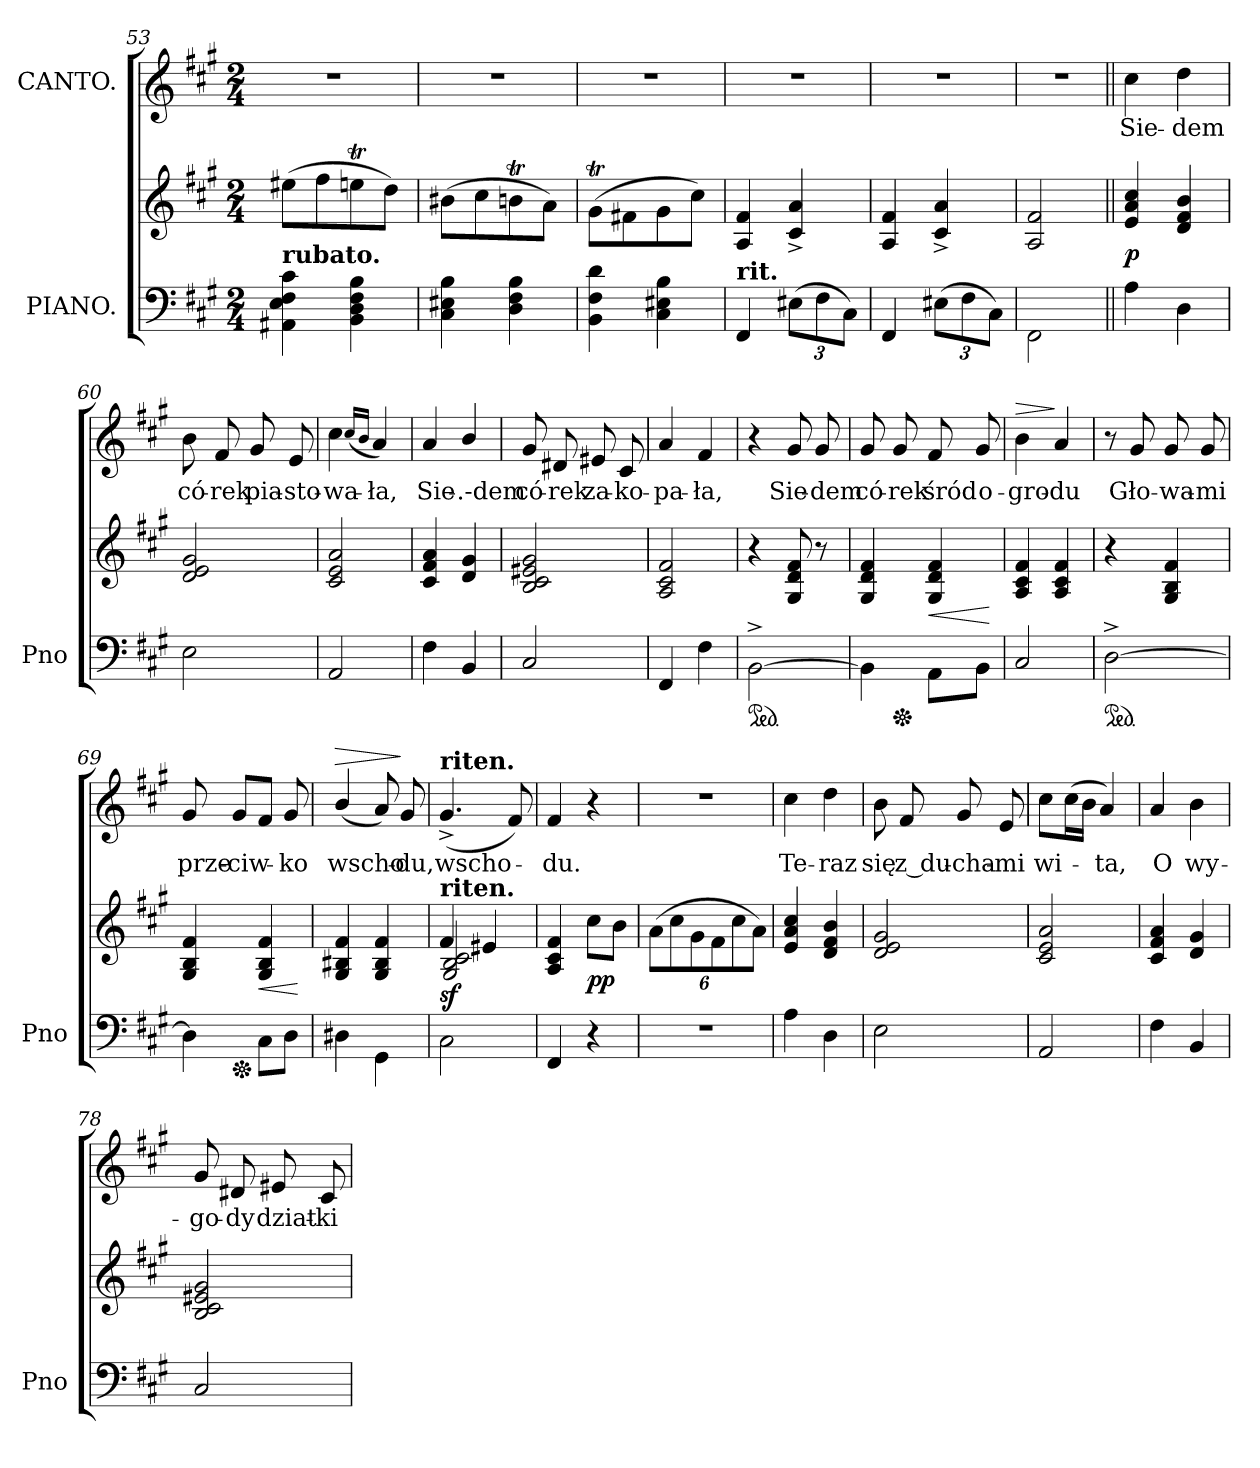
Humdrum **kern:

**kern	**kern	**dynam	**kern	**text	**dynam
*part2	*part2	*part2	*part1	*part1	*part1
*staff3	*staff2	*staff2/3	*staff1	*staff1	*staff1
*I"PIANO.	*	*	*I"CANTO.	*	*
*I'Pno	*	*	*	*	*
*clefF4	*clefG2	*	*clefG2	*	*
*k[f#c#g#]	*k[f#c#g#]	*	*k[f#c#g#]	*	*
*f#:	*f#:	*	*f#:	*	*
*M2/4	*M2/4	*	*M2/4	*	*
=53	=53	=53	=53	=53	=53
!LO:TX:a:B:t=rubato.	!	!	!	!	!
4AA#X 4E 4F# 4c#	(8ee#XL	.	2rdd	.	.
.	8ff#	.	.	.	.
4BB 4D 4F# 4B	8eenT	.	.	.	.
.	8ddJ)	.	.	.	.
=54	=54	=54	=54	=54	=54
4C# 4E#X 4B	(8b#XL	.	2rdd	.	.
.	8cc#	.	.	.	.
4D 4F# 4B	8bnT	.	.	.	.
.	8aJ)	.	.	.	.
=55	=55	=55	=55	=55	=55
4BB 4F# 4d	(8g#t\L	.	2rdd	.	.
.	8f#X\	.	.	.	.
4C# 4E#X 4B	8g#\	.	.	.	.
.	8cc#\J)	.	.	.	.
=56	=56	=56	=56	=56	=56
!LO:TX:a:B:t=rit.	!	!	!	!	!
4FF#	4A 4f#	.	2rdd	.	.
(>12E#XL	4c#^> 4a^>	.	.	.	.
12F#	.	.	.	.	.
12C#J)	.	.	.	.	.
=57	=57	=57	=57	=57	=57
4FF#	4A 4f#	.	2rdd	.	.
(>12E#XL	4c#^> 4a^>	.	.	.	.
12F#	.	.	.	.	.
12C#J)	.	.	.	.	.
=58	=58	=58	=58	=58	=58
2FF#\	2A/ 2f#/	.	2rdd	.	.
=59||	=59||	=59||	=59||	=59||	=59||
*	*	*	*MM60	*	*
4A	4e 4a 4cc#	p	4cc#	Sie-	.
4D	4d 4f# 4b	.	4dd	-dem	.
=60	=60	=60	=60	=60	=60
2E	2d 2e 2g#	.	8b	có-	.
.	.	.	8f#	-rek	.
.	.	.	8g#	pia-	.
.	.	.	8e	-sto-	.
=61	=61	=61	=61	=61	=61
2AA	2c# 2e 2a	.	4cc#	wa-	.
.	.	.	(16qqcc#/LL	.	.
.	.	.	16qqb/JJ	.	.
.	.	.	4a)	-ła,	.
=62	=62	=62	=62	=62	=62
4F#	4c# 4f# 4a	.	4a/	Sie-	.
4BB	4d 4g#	.	4b/	.-dem	.
=63	=63	=63	=63	=63	=63
2C#	2B 2c# 2e#X 2g#	.	8g#	có-	.
.	.	.	8d#X	-rek	.
.	.	.	8e#X	za-	.
.	.	.	8c#	-ko-	.
=64	=64	=64	=64	=64	=64
4FF#	2A 2c# 2f#	.	4a	-pa-	.
4F#	.	.	4f#	-ła,	.
=65	=65	=65	=65	=65	=65
*ped	*	*	*	*	*
[2BB^>\	4r	.	4r	.	.
.	8G#/ 8d/ 8f#/	.	8g#	Sie-	.
.	8r	.	8g#	-dem	.
=66	=66	=66	=66	=66	=66
*	*^	*	*	*	*
4BB\]	4G#/ 4d/ 4f#/	8ryy	.	8g#	có-	.
*Xped	*	*	*	*	*	*
.	.	4.ryy	.	8g#	-rek	.
!	!	!	!LO:HP:b	!	!	!
8AA\L	4G#/ 4d/ 4f#/	.	<	8f#	śród	.
8BB\J	.	.	.	8g#	o-	.
.	.	.	[	.	.	.
=67	=67	=67	=67	=67	=67	=67
!	!	!	!	!	!	!LO:HP:a
*	*v	*v	*	*	*	*
2C#	4A 4c# 4f#	.	4b	-gro-	>
.	4A 4c# 4f#	.	4a	-du	]
=68	=68	=68	=68	=68	=68
*ped	*	*	*	*	*
[2D^>	4r	.	8r	.	.
.	.	.	8g#	Gło-	.
.	4G#/ 4B/ 4f#/	.	8g#	-wa-	.
.	.	.	8g#	-mi	.
=69	=69	=69	=69	=69	=69
*	*^	*	*	*	*
4D\]	4G#/ 4B/ 4f#/	8ryy	.	8g#	prze-	.
*Xped	*	*	*	*	*	*
.	.	4.ryy	.	8g#L	ciw-	.
!	!	!	!LO:HP:b	!	!	!
8C#\L	4G#/ 4B/ 4f#/	.	<	8f#J	.	.
8D\J	.	.	.	8g#	-ko	.
.	.	.	[	.	.	.
=70	=70	=70	=70	=70	=70	=70
!	!	!	!	!	!	!LO:HP:a
*	*v	*v	*	*	*	*
4D#X\	4G#/ 4B#X/ 4f#/	.	(<4b/	wscho-	>
4GG#\	4G#/ 4B#/ 4f#/	.	8a)	.	.
.	.	.	8g#	-du,	]
=71	=71	=71	=71	=71	=71
*	*^	*	*	*	*
!	!	!	!	!LO:TX:a:B:t=riten.	!	!
!	!LO:TX:a:B:t=riten.	!	!	!	!	!
2C#\	4f#	2G#/ 2B/ 2c#/	sf	(<4.g#^>	wscho-	.
.	4e#X	.	.	.	.	.
.	.	.	.	8f#)	.	.
*	*v	*v	*	*	*	*
=72	=72	=72	=72	=72	=72
4FF#	4A 4c# 4f#	.	4f#	-du.	.
4r	8cc#L	pp	4r	.	.
.	8bJ	.	.	.	.
=73	=73	=73	=73	=73	=73
2rF	(>12a\L	.	2rdd	.	.
.	12cc#\	.	.	.	.
.	12g#\	.	.	.	.
.	12f#\	.	.	.	.
.	12cc#\	.	.	.	.
.	12a\J)	.	.	.	.
=74	=74	=74	=74	=74	=74
4A	4e 4a 4cc#	.	4cc#	Te-	.
4D	4d 4f# 4b	.	4dd	-raz	.
=75	=75	=75	=75	=75	=75
2E	2d 2e 2g#	.	8b	się	.
.	.	.	8f#	z du-	.
.	.	.	8g#	-cha-	.
.	.	.	8e	-mi	.
=76	=76	=76	=76	=76	=76
2AA	2c# 2e 2a	.	8cc#L	wi-	.
.	.	.	(16cc#L	.	.
.	.	.	16bJJ	.	.
.	.	.	4a)	-ta,	.
=77	=77	=77	=77	=77	=77
4F#	4c# 4f# 4a	.	4a	O	.
4BB	4d 4g#	.	4b	wy-	.
=78	=78	=78	=78	=78	=78
2C#	2B 2c# 2e#X 2g#	.	8g#	-go-	.
.	.	.	8d#X	-dy	.
.	.	.	8e#X	dziat-	.
.	.	.	8c#	-ki	.
=	=	=	=	=	=
*-	*-	*-	*-	*-	*-
